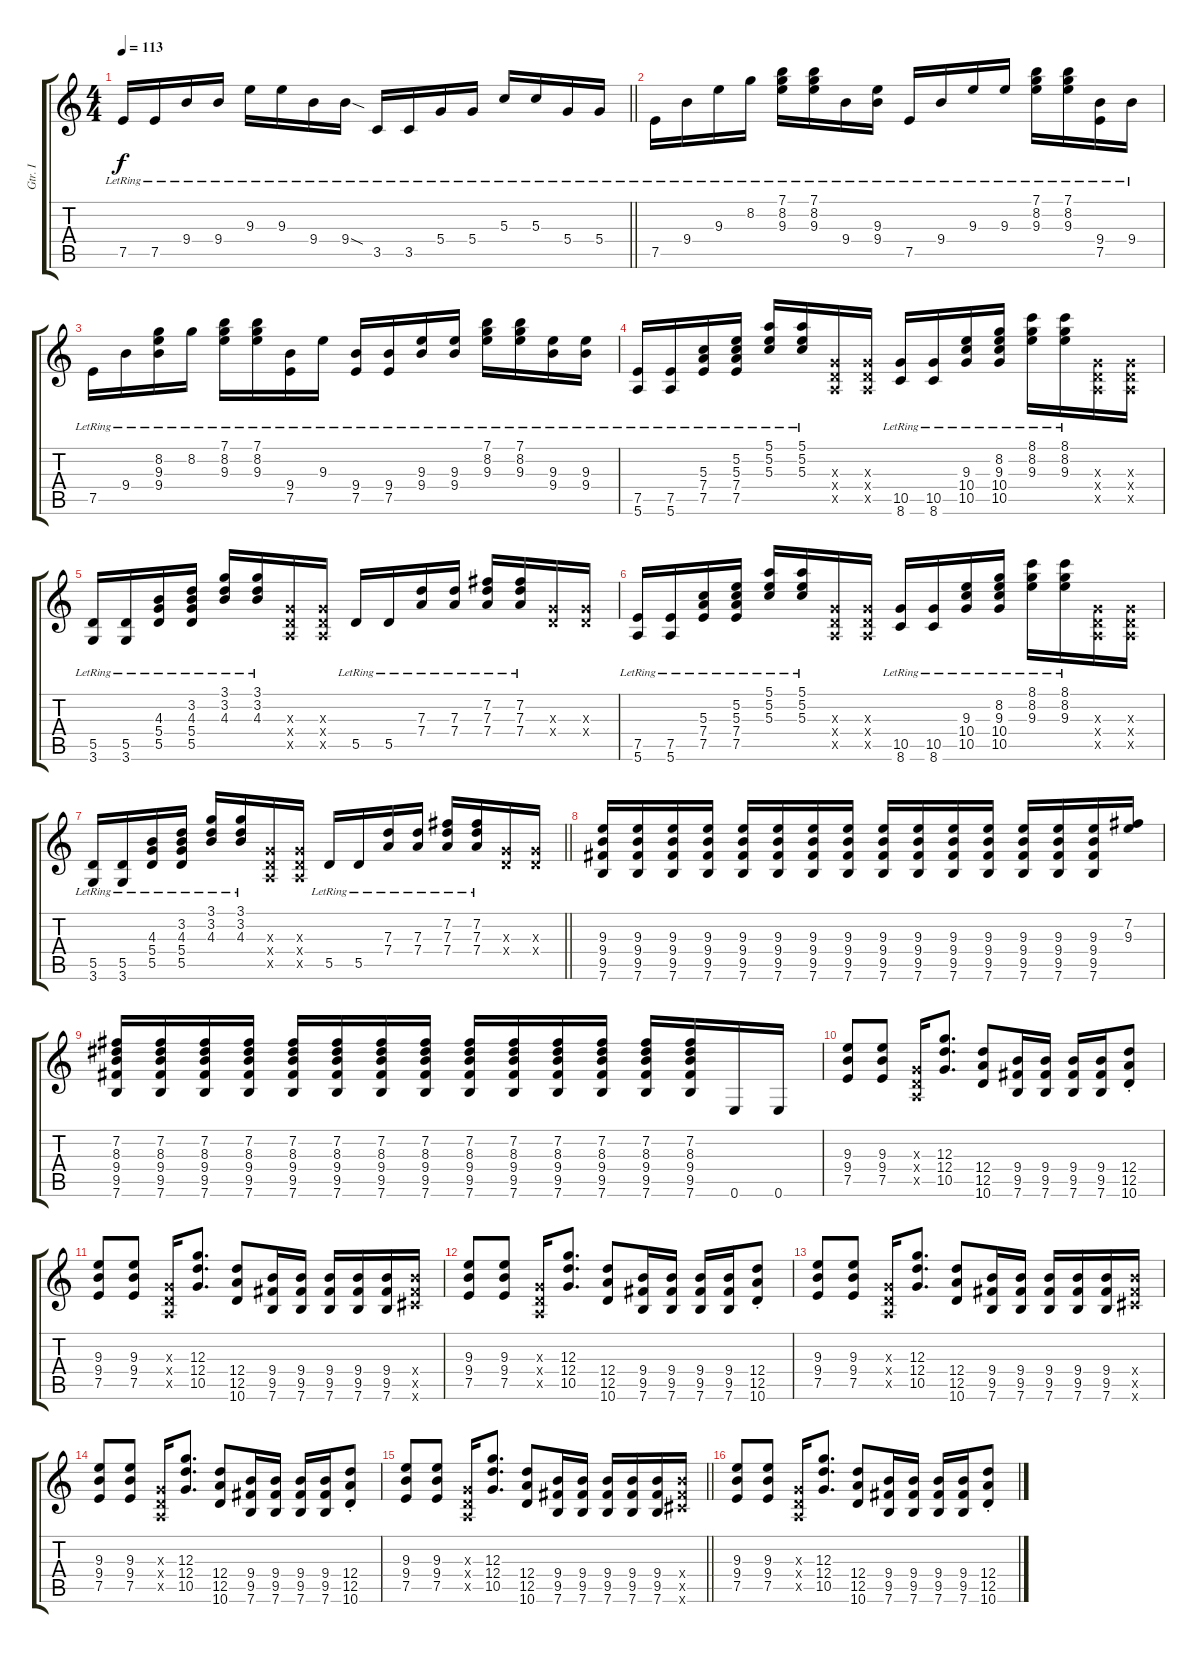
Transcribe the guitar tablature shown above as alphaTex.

\track ("Gtr. I" "Gtr. I") {instrument electricguitarclean}
\staff {score tabs}
\tuning (E4 B3 G3 D3 A2 E2) {hide}
\ts (4 4)
\tempo 113
\clef g2
\barLineRight lightlight
\ks c
7.5{lr}.16{dy f} 7.5{lr}.16 9.4{lr}.16 9.4{lr}.16 9.3{lr}.16 9.3{lr}.16 9.4{lr}.16 9.4{sod lr}.16 3.5{lr}.16 3.5{lr}.16 5.4{lr}.16 5.4{lr}.16 5.3{lr}.16 5.3{lr}.16 5.4{lr}.16 5.4{lr}.16 |
7.5{lr}.16 9.4{lr}.16 9.3{lr}.16 8.2{lr}.16 (7.1 8.2 9.3{lr}).16 (7.1{lr} 8.2{lr} 9.3{lr}).16 9.4{lr}.16 (9.3{lr} 9.4{lr}).16 7.5{lr}.16 9.4{lr}.16 9.3{lr}.16 9.3{lr}.16 (7.1 8.2 9.3{lr}).16 (7.1{lr} 8.2{lr} 9.3{lr}).16 (9.4{lr} 7.5{lr}).16 9.4{lr}.16 |
7.5{lr}.16 9.4{lr}.16 (8.2 9.3{lr} 9.4{lr}).16 8.2{lr}.16 (7.1 8.2 9.3{lr}).16 (7.1{lr} 8.2{lr} 9.3{lr}).16 (9.4{lr} 7.5{lr}).16 9.3{lr}.16 (9.4 7.5{lr}).16 (9.4 7.5{lr}).16 (9.3 9.4{lr}).16 (9.3 9.4{lr}).16 (7.1 8.2 9.3{lr}).16 (7.1{lr} 8.2{lr} 9.3{lr}).16 (9.3 9.4{lr}).16 (9.3{lr} 9.4{lr}).16 |
(7.5{lr} 5.6{lr}).16 (7.5{lr} 5.6{lr}).16 (5.3{lr} 7.4{lr} 7.5{lr}).16 (5.2{lr} 5.3{lr} 7.4{lr} 7.5{lr}).16 (5.1{lr} 5.2{lr} 5.3{lr}).16 (5.1{lr} 5.2{lr} 5.3{lr}).16 (0.3{x} 0.4{x} 0.5{x}).16 (0.3{x} 0.4{x} 0.5{x}).16 (10.5{lr} 8.6{lr}).16 (10.5{lr} 8.6{lr}).16 (9.3{lr} 10.4{lr} 10.5{lr}).16 (8.2{lr} 9.3{lr} 10.4{lr} 10.5{lr}).16 (8.1{lr} 8.2{lr} 9.3{lr}).16 (8.1{lr} 8.2{lr} 9.3{lr}).16 (0.3{x} 0.4{x} 0.5{x}).16 (0.3{x} 0.4{x} 0.5{x}).16 |
(5.5{lr} 3.6{lr}).16 (5.5{lr} 3.6{lr}).16 (4.3{lr} 5.4{lr} 5.5{lr}).16 (3.2{lr} 4.3{lr} 5.4{lr} 5.5{lr}).16 (3.1{lr} 3.2{lr} 4.3{lr}).16 (3.1{lr} 3.2{lr} 4.3{lr}).16 (0.3{x} 0.4{x} 0.5{x}).16 (0.3{x} 0.4{x} 0.5{x}).16 5.5{lr}.16 5.5{lr}.16 (7.3{lr} 7.4{lr}).16 (7.3{lr} 7.4{lr}).16 (7.2{lr} 7.3{lr} 7.4{lr}).16 (7.2{lr} 7.3{lr} 7.4{lr}).16 (0.3{x} 0.4{x}).16 (0.3{x} 0.4{x}).16 |
(7.5{lr} 5.6{lr}).16 (7.5{lr} 5.6{lr}).16 (5.3{lr} 7.4{lr} 7.5{lr}).16 (5.2{lr} 5.3{lr} 7.4{lr} 7.5{lr}).16 (5.1{lr} 5.2{lr} 5.3{lr}).16 (5.1{lr} 5.2{lr} 5.3{lr}).16 (0.3{x} 0.4{x} 0.5{x}).16 (0.3{x} 0.4{x} 0.5{x}).16 (10.5{lr} 8.6{lr}).16 (10.5{lr} 8.6{lr}).16 (9.3{lr} 10.4{lr} 10.5{lr}).16 (8.2{lr} 9.3{lr} 10.4{lr} 10.5{lr}).16 (8.1{lr} 8.2{lr} 9.3{lr}).16 (8.1{lr} 8.2{lr} 9.3{lr}).16 (0.3{x} 0.4{x} 0.5{x}).16 (0.3{x} 0.4{x} 0.5{x}).16 |
\barLineRight lightlight
(5.5{lr} 3.6{lr}).16 (5.5{lr} 3.6{lr}).16 (4.3{lr} 5.4{lr} 5.5{lr}).16 (3.2{lr} 4.3{lr} 5.4{lr} 5.5{lr}).16 (3.1{lr} 3.2{lr} 4.3{lr}).16 (3.1{lr} 3.2{lr} 4.3{lr}).16 (0.3{x} 0.4{x} 0.5{x}).16 (0.3{x} 0.4{x} 0.5{x}).16 5.5{lr}.16 5.5{lr}.16 (7.3{lr} 7.4{lr}).16 (7.3{lr} 7.4{lr}).16 (7.2{lr} 7.3{lr} 7.4{lr}).16 (7.2{lr} 7.3{lr} 7.4{lr}).16 (0.3{x} 0.4{x}).16 (0.3{x} 0.4{x}).16 |
(9.3 9.4 9.5 7.6).16 (9.3 9.4 9.5 7.6).16 (9.3 9.4 9.5 7.6).16 (9.3 9.4 9.5 7.6).16 (9.3 9.4 9.5 7.6).16 (9.3 9.4 9.5 7.6).16 (9.3 9.4 9.5 7.6).16 (9.3 9.4 9.5 7.6).16 (9.3 9.4 9.5 7.6).16 (9.3 9.4 9.5 7.6).16 (9.3 9.4 9.5 7.6).16 (9.3 9.4 9.5 7.6).16 (9.3 9.4 9.5 7.6).16 (9.3 9.4 9.5 7.6).16 (9.3 9.4 9.5 7.6).16 (7.2 9.3).16 |
(7.2 8.3 9.4 9.5 7.6).16{volume 6} (7.2 8.3 9.4 9.5 7.6).16{volume 14} (7.2 8.3 9.4 9.5 7.6).16 (7.2 8.3 9.4 9.5 7.6).16 (7.2 8.3 9.4 9.5 7.6).16 (7.2 8.3 9.4 9.5 7.6).16 (7.2 8.3 9.4 9.5 7.6).16 (7.2 8.3 9.4 9.5 7.6).16 (7.2 8.3 9.4 9.5 7.6).16 (7.2 8.3 9.4 9.5 7.6).16 (7.2 8.3 9.4 9.5 7.6).16 (7.2 8.3 9.4 9.5 7.6).16 (7.2 8.3 9.4 9.5 7.6).16 (7.2 8.3 9.4 9.5 7.6).16 0.6.16 0.6.16 |
(9.3 9.4 7.5).8{instrument distortionguitar} (9.3 9.4 7.5).8 (0.3{x} 0.4{x} 0.5{x}).16 (12.3 12.4 10.5).8{d} (12.4 12.5 10.6).8 (9.4 9.5 7.6).16 (9.4 9.5 7.6).16 (9.4 9.5 7.6).16 (9.4 9.5 7.6).16 (12.4{st} 12.5{st} 10.6{st}).8 |
(9.3 9.4 7.5).8 (9.3 9.4 7.5).8 (0.3{x} 0.4{x} 0.5{x}).16 (12.3 12.4 10.5).8{d} (12.4 12.5 10.6).8 (9.4 9.5 7.6).16 (9.4 9.5 7.6).16 (9.4 9.5 7.6).16 (9.4 9.5 7.6).16 (9.4 9.5 7.6).16 (9.4{x} 9.5{x} 9.6{x}).16 |
(9.3 9.4 7.5).8 (9.3 9.4 7.5).8 (0.3{x} 0.4{x} 0.5{x}).16 (12.3 12.4 10.5).8{d} (12.4 12.5 10.6).8 (9.4 9.5 7.6).16 (9.4 9.5 7.6).16 (9.4 9.5 7.6).16 (9.4 9.5 7.6).16 (12.4{st} 12.5{st} 10.6{st}).8 |
(9.3 9.4 7.5).8 (9.3 9.4 7.5).8 (0.3{x} 0.4{x} 0.5{x}).16 (12.3 12.4 10.5).8{d} (12.4 12.5 10.6).8 (9.4 9.5 7.6).16 (9.4 9.5 7.6).16 (9.4 9.5 7.6).16 (9.4 9.5 7.6).16 (9.4 9.5 7.6).16 (9.4{x} 9.5{x} 9.6{x}).16 |
(9.3 9.4 7.5).8 (9.3 9.4 7.5).8 (0.3{x} 0.4{x} 0.5{x}).16 (12.3 12.4 10.5).8{d} (12.4 12.5 10.6).8 (9.4 9.5 7.6).16 (9.4 9.5 7.6).16 (9.4 9.5 7.6).16 (9.4 9.5 7.6).16 (12.4{st} 12.5{st} 10.6{st}).8 |
\barLineRight lightlight
(9.3 9.4 7.5).8 (9.3 9.4 7.5).8 (0.3{x} 0.4{x} 0.5{x}).16 (12.3 12.4 10.5).8{d} (12.4 12.5 10.6).8 (9.4 9.5 7.6).16 (9.4 9.5 7.6).16 (9.4 9.5 7.6).16 (9.4 9.5 7.6).16 (9.4 9.5 7.6).16 (9.4{x} 9.5{x} 9.6{x}).16 |
(9.3 9.4 7.5).8 (9.3 9.4 7.5).8 (0.3{x} 0.4{x} 0.5{x}).16 (12.3 12.4 10.5).8{d} (12.4 12.5 10.6).8 (9.4 9.5 7.6).16 (9.4 9.5 7.6).16 (9.4 9.5 7.6).16 (9.4 9.5 7.6).16 (12.4{st} 12.5{st} 10.6{st}).8
